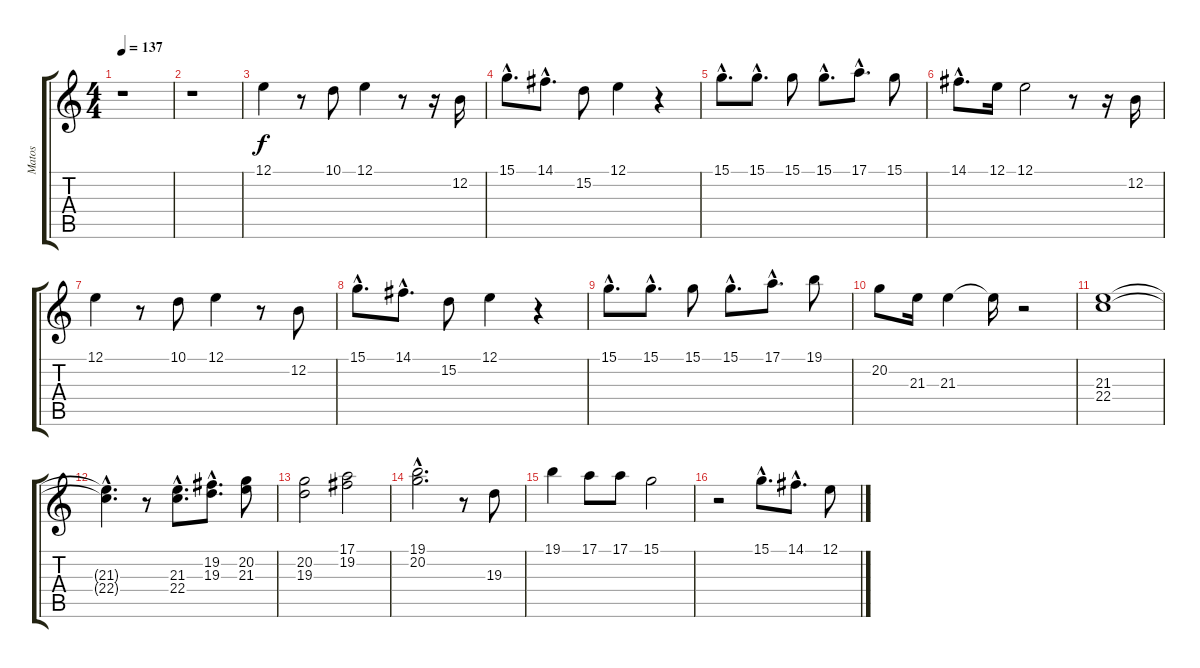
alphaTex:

\track ("Matos" "Matos") {instrument lead6voice}
\staff {score tabs}
\tuning (E4 B3 G3 D3 A2 E2) {hide}
\ts (4 4)
\tempo 137
\clef g2
\ks c
r.1{dy f} |
r.1 |
12.1.4 r.8 10.1.8 12.1.4 r.8 r.16 12.2.16 |
15.1{hac}.8{d} 14.1{hac}.8{d} 15.2.8 12.1.4 r.4 |
15.1{hac}.8{d} 15.1{hac}.8{d} 15.1.8 15.1{hac}.8{d} 17.1{hac}.8{d} 15.1.8 |
14.1{hac}.8{d} 12.1.16 12.1.2 r.8 r.16 12.2.16 |
12.1.4 r.8 10.1.8 12.1.4 r.8 12.2.8 |
15.1{hac}.8{d} 14.1{hac}.8{d} 15.2.8 12.1.4 r.4 |
15.1{hac}.8{d} 15.1{hac}.8{d} 15.1.8 15.1{hac}.8{d} 17.1{hac}.8{d} 19.1.8 |
20.2.8 21.3.16 21.3.4 21.3{t}.16 r.2 |
(21.3 22.4).1 |
(21.3{hac t} 22.4{hac t}).4{d} r.8 (21.3{hac} 22.4{hac}).8{d} (19.2{hac} 19.3{hac}).8{d} (20.2 21.3).8 |
(20.2 19.3).2 (17.1 19.2).2 |
(19.1{hac} 20.2{hac}).2{d} r.8 19.3.8 |
19.1.4 17.1.8 17.1.8 15.1.2 |
r.2 15.1{hac}.8{d} 14.1{hac}.8{d} 12.1.8
